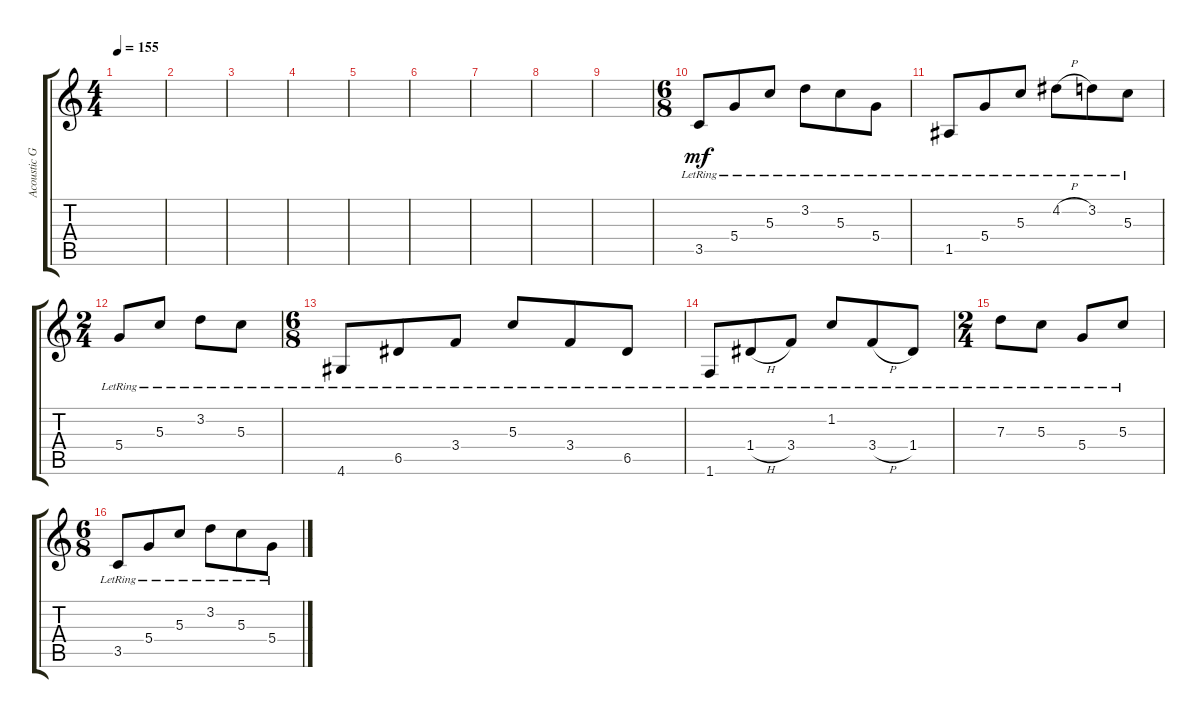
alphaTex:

\track ("Acoustic Guitar: Gus G" "Acoustic G") {instrument acousticguitarsteel}
\staff {score tabs}
\tuning (E4 B3 G3 D3 A2 E2) {hide}
\ts (4 4)
\tempo 155
\clef g2
\ks c
|
|
|
|
|
|
|
|
|
\ts (6 8)
3.5{lr}.8{dy mf} 5.4{lr}.8 5.3{lr}.8 3.2{lr}.8 5.3{lr}.8 5.4{lr}.8 |
1.5{lr}.8 5.4{lr}.8 5.3{lr}.8 4.2{h lr}.8 3.2{lr}.8 5.3{lr}.8 |
\ts (2 4)
5.4{lr}.8 5.3{lr}.8 3.2{lr}.8 5.3{lr}.8 |
\ts (6 8)
4.6{lr}.8 6.5{lr}.8 3.4{lr}.8 5.3{lr}.8 3.4{lr}.8 6.5{lr}.8 |
1.6{lr}.8 1.4{h lr}.8 3.4{lr}.8 1.2{lr}.8 3.4{h lr}.8 1.4{lr}.8 |
\ts (2 4)
7.3{lr}.8 5.3{lr}.8 5.4{lr}.8 5.3{lr}.8 |
\ts (6 8)
3.5{lr}.8 5.4{lr}.8 5.3{lr}.8 3.2{lr}.8 5.3{lr}.8 5.4{lr}.8
